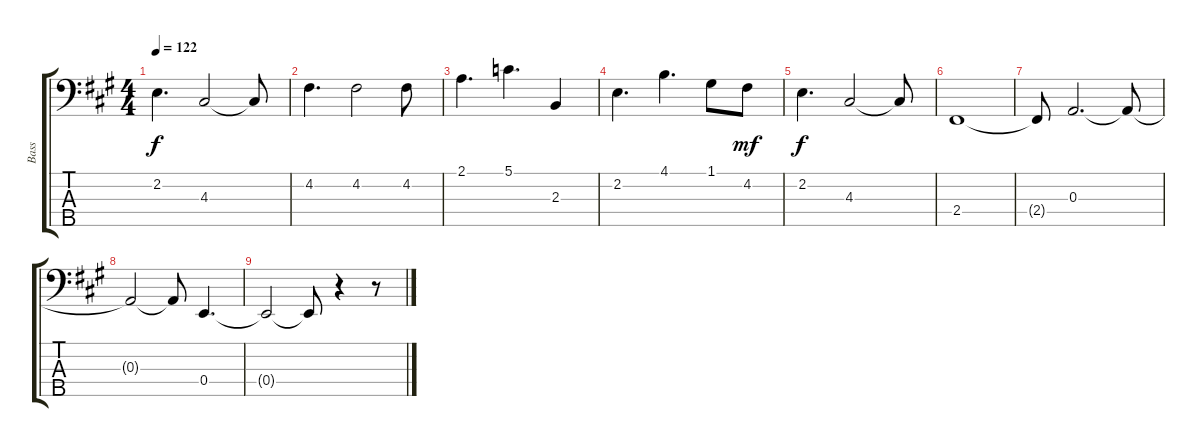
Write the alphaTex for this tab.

\track ("Bass" "Bass") {instrument electricbassfinger}
\staff {score tabs}
\tuning (G2 D2 A1 E1 B0) {hide}
\ts (4 4)
\tempo 122
\clef f4
\ks a
2.2.4{d dy f} 4.3.2 4.3{t}.8 |
4.2.4{d} 4.2.2 4.2.8 |
2.1.4{d} 5.1.4{d} 2.3.4 |
2.2.4{d} 4.1.4{d} 1.1.8 4.2.8{dy mf} |
2.2.4{d dy f} 4.3.2 4.3{t}.8 |
2.4.1 |
2.4{t}.8 0.3.2{d} 0.3{t}.8 |
0.3{t}.2 0.3{t}.8 0.4.4{d} |
0.4{t}.2 0.4{t}.8 r.4 r.8
